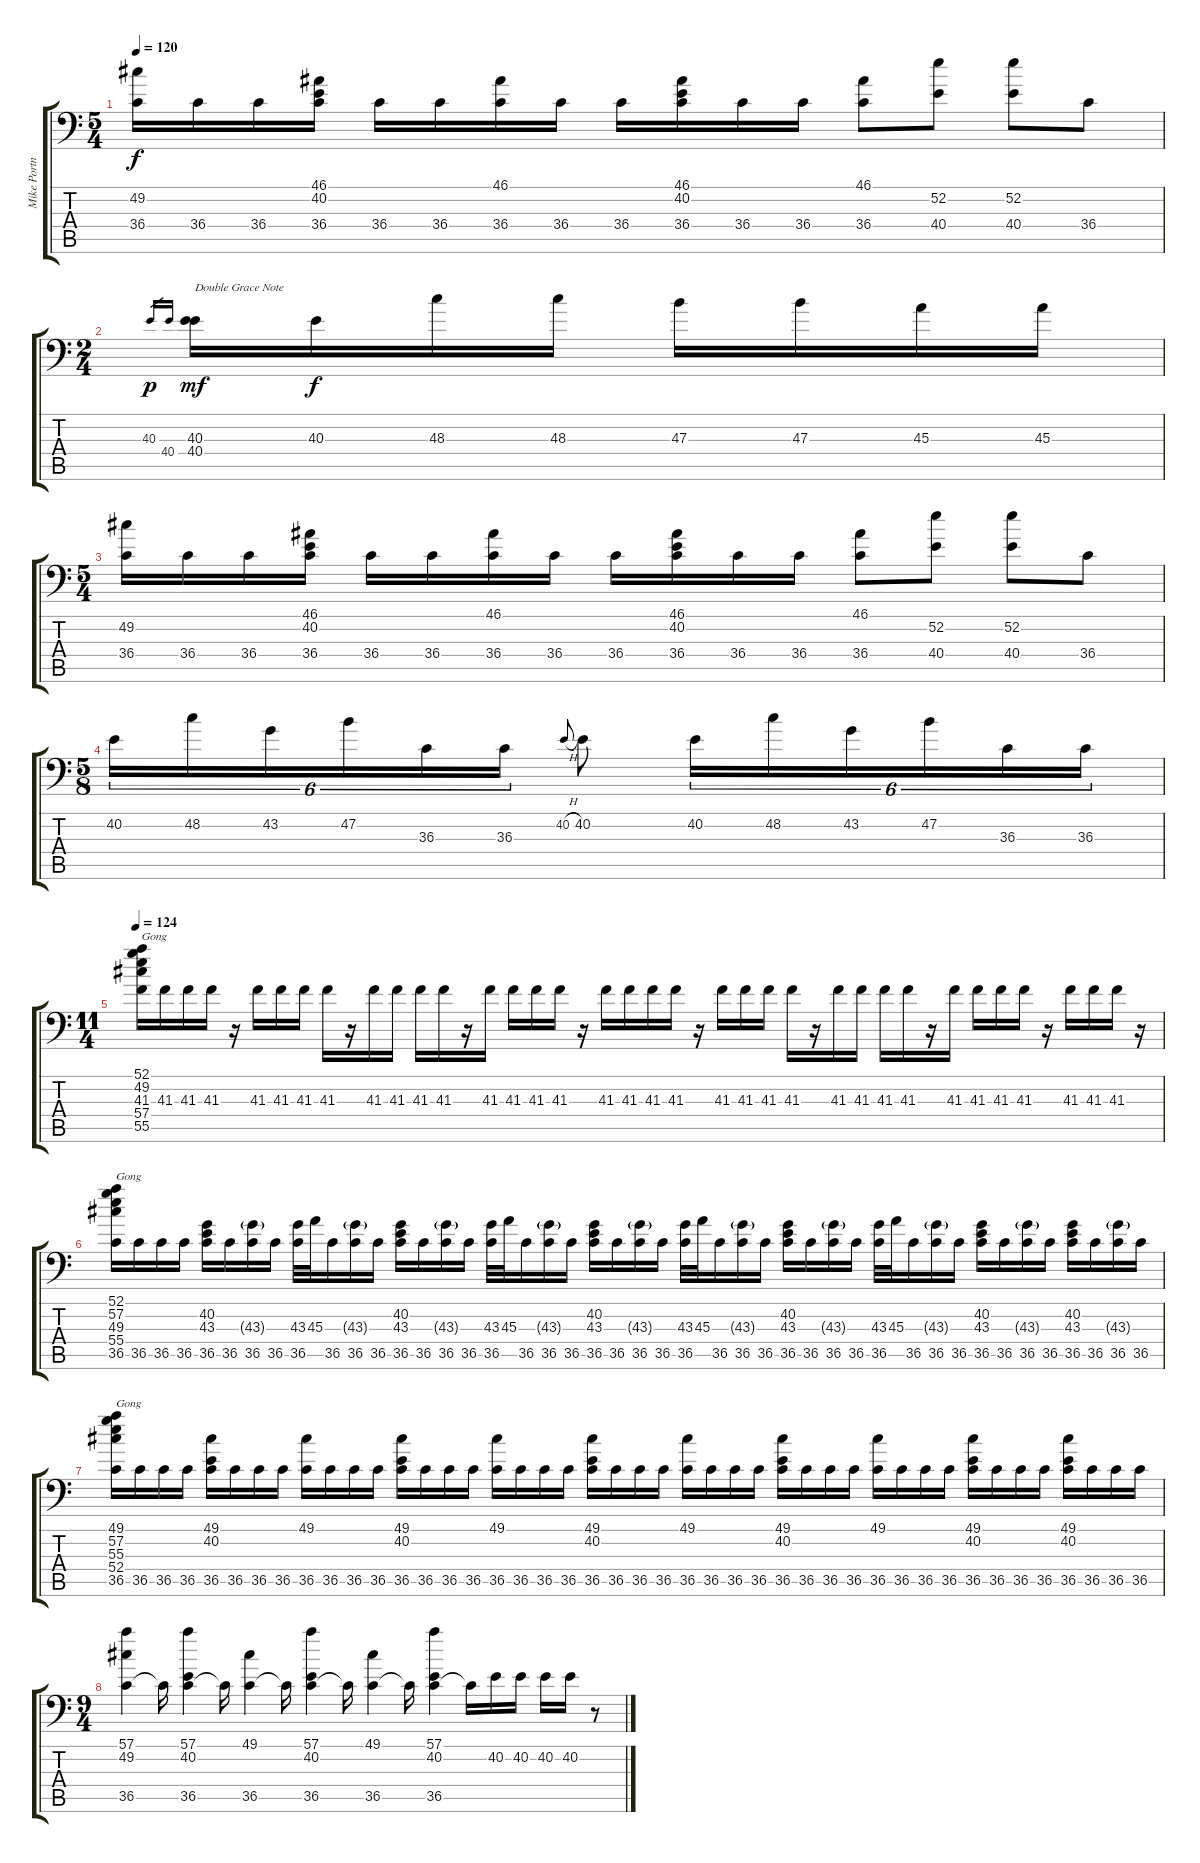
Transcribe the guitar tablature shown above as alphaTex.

\track ("Mike Portnoy" "Mike Portn") {instrument acousticgrandpiano}
\staff {score tabs}
\tuning (C-1 C-1 C-1 C-1 C-1 C-1) {hide}
\ts (5 4)
\tempo 120
\clef f4
\ks c
(49.2 36.4).16{dy f} 36.4.16 36.4.16 (46.1 40.2 36.4).16 36.4.16 36.4.16 (46.1 36.4).16 36.4.16 36.4.16 (46.1 40.2 36.4).16 36.4.16 36.4.16 (46.1 36.4).8 (52.2 40.4).8 (52.2 40.4).8 36.4.8 |
\ts (2 4)
40.3.16{gr dy p} 40.4.16{gr} (40.3 40.4).16{txt "Double Grace Note" dy mf} 40.3.16{dy f} 48.3.16 48.3.16 47.3.16 47.3.16 45.3.16 45.3.16 |
\ts (5 4)
(49.2 36.4).16 36.4.16 36.4.16 (46.1 40.2 36.4).16 36.4.16 36.4.16 (46.1 36.4).16 36.4.16 36.4.16 (46.1 40.2 36.4).16 36.4.16 36.4.16 (46.1 36.4).8 (52.2 40.4).8 (52.2 40.4).8 36.4.8 |
\ts (5 8)
40.2.16{tu (6 4)} 48.2.16{tu (6 4)} 43.2.16{tu (6 4)} 47.2.16{tu (6 4)} 36.3.16{tu (6 4)} 36.3.16{tu (6 4)} 40.2{h}.8{gr onbeat} 40.2.8 40.2.16{tu (6 4)} 48.2.16{tu (6 4)} 43.2.16{tu (6 4)} 47.2.16{tu (6 4)} 36.3.16{tu (6 4)} 36.3.16{tu (6 4)} |
\ts (11 4)
\tempo 124
(52.1 49.2 41.3 57.4 55.5).16{txt "Gong"} 41.3.16 41.3.16 41.3.16 r.16 41.3.16 41.3.16 41.3.16 41.3.16 r.16 41.3.16 41.3.16 41.3.16 41.3.16 r.16 41.3.16 41.3.16 41.3.16 41.3.16 r.16 41.3.16 41.3.16 41.3.16 41.3.16 r.16 41.3.16 41.3.16 41.3.16 41.3.16 r.16 41.3.16 41.3.16 41.3.16 41.3.16 r.16 41.3.16 41.3.16 41.3.16 41.3.16 r.16 41.3.16 41.3.16 41.3.16 r.16 |
(52.1 57.2 49.3 55.4 36.5).16{txt "Gong"} 36.5.16 36.5.16 36.5.16 (40.2 43.3 36.5).16 36.5.16 (43.3{g} 36.5).16 36.5.16 (43.3 36.5).32 45.3.32 36.5.16 (43.3{g} 36.5).16 36.5.16 (40.2 43.3 36.5).16 36.5.16 (43.3{g} 36.5).16 36.5.16 (43.3 36.5).32 45.3.32 36.5.16 (43.3{g} 36.5).16 36.5.16 (40.2 43.3 36.5).16 36.5.16 (43.3{g} 36.5).16 36.5.16 (43.3 36.5).32 45.3.32 36.5.16 (43.3{g} 36.5).16 36.5.16 (40.2 43.3 36.5).16 36.5.16 (43.3{g} 36.5).16 36.5.16 (43.3 36.5).32 45.3.32 36.5.16 (43.3{g} 36.5).16 36.5.16 (40.2 43.3 36.5).16 36.5.16 (43.3{g} 36.5).16 36.5.16 (40.2 43.3 36.5).16 36.5.16 (43.3{g} 36.5).16 36.5.16 |
(49.1 57.2 55.3 52.4 36.5).16{txt "Gong"} 36.5.16 36.5.16 36.5.16 (49.1 40.2 36.5).16 36.5.16 36.5.16 36.5.16 (49.1 36.5).16 36.5.16 36.5.16 36.5.16 (49.1 40.2 36.5).16 36.5.16 36.5.16 36.5.16 (49.1 36.5).16 36.5.16 36.5.16 36.5.16 (49.1 40.2 36.5).16 36.5.16 36.5.16 36.5.16 (49.1 36.5).16 36.5.16 36.5.16 36.5.16 (49.1 40.2 36.5).16 36.5.16 36.5.16 36.5.16 (49.1 36.5).16 36.5.16 36.5.16 36.5.16 (49.1 40.2 36.5).16 36.5.16 36.5.16 36.5.16 (49.1 40.2 36.5).16 36.5.16 36.5.16 36.5.16 |
\ts (9 4)
(57.1 49.2 36.5).4 36.5{t}.16 (57.1 40.2 36.5).4 36.5{t}.16 (49.1 36.5).4 36.5{t}.16 (57.1 40.2 36.5).4 36.5{t}.16 (49.1 36.5).4 36.5{t}.16 (57.1 40.2 36.5).4 36.5{t}.16 40.2.16 40.2.16 40.2.16 40.2.16 r.8
